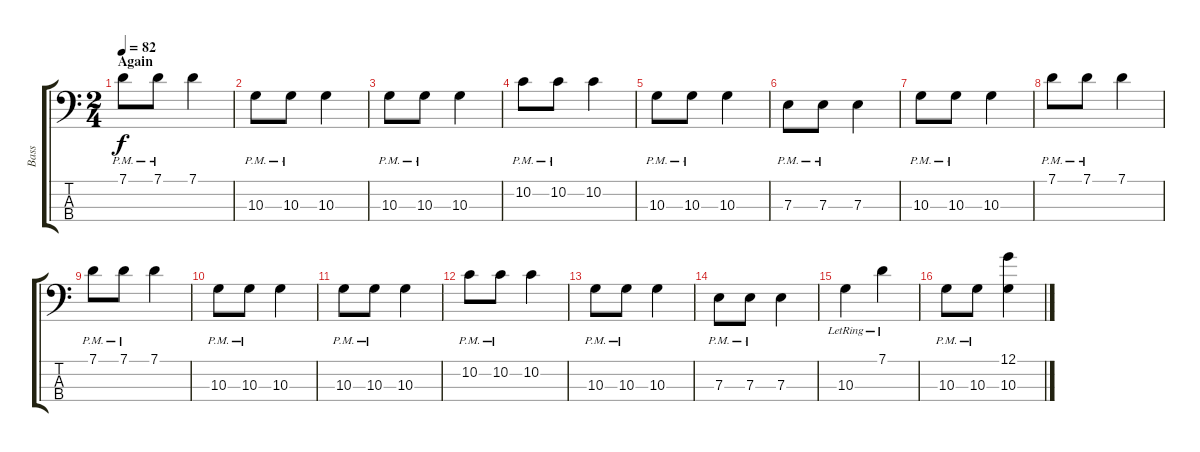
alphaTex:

\track ("Bass" "Bass") {instrument acousticbass}
\staff {score tabs}
\tuning (G2 D2 A1 E1) {hide}
\ts (2 4)
\section ("" "Again")
\tempo 82
\clef f4
\ks c
7.1{pm}.8{dy f} 7.1{pm}.8 7.1.4 |
10.3{pm}.8 10.3{pm}.8 10.3.4 |
10.3{pm}.8 10.3{pm}.8 10.3.4 |
10.2{pm}.8 10.2{pm}.8 10.2.4 |
10.3{pm}.8 10.3{pm}.8 10.3.4 |
7.3{pm}.8 7.3{pm}.8 7.3.4 |
10.3{pm}.8 10.3{pm}.8 10.3.4 |
7.1{pm}.8 7.1{pm}.8 7.1.4 |
7.1{pm}.8 7.1{pm}.8 7.1.4 |
10.3{pm}.8 10.3{pm}.8 10.3.4 |
10.3{pm}.8 10.3{pm}.8 10.3.4 |
10.2{pm}.8 10.2{pm}.8 10.2.4 |
10.3{pm}.8 10.3{pm}.8 10.3.4 |
7.3{pm}.8 7.3{pm}.8 7.3.4 |
10.3{lr}.4 7.1{lr}.4 |
10.3{pm}.8 10.3{pm}.8 (12.1 10.3).4
